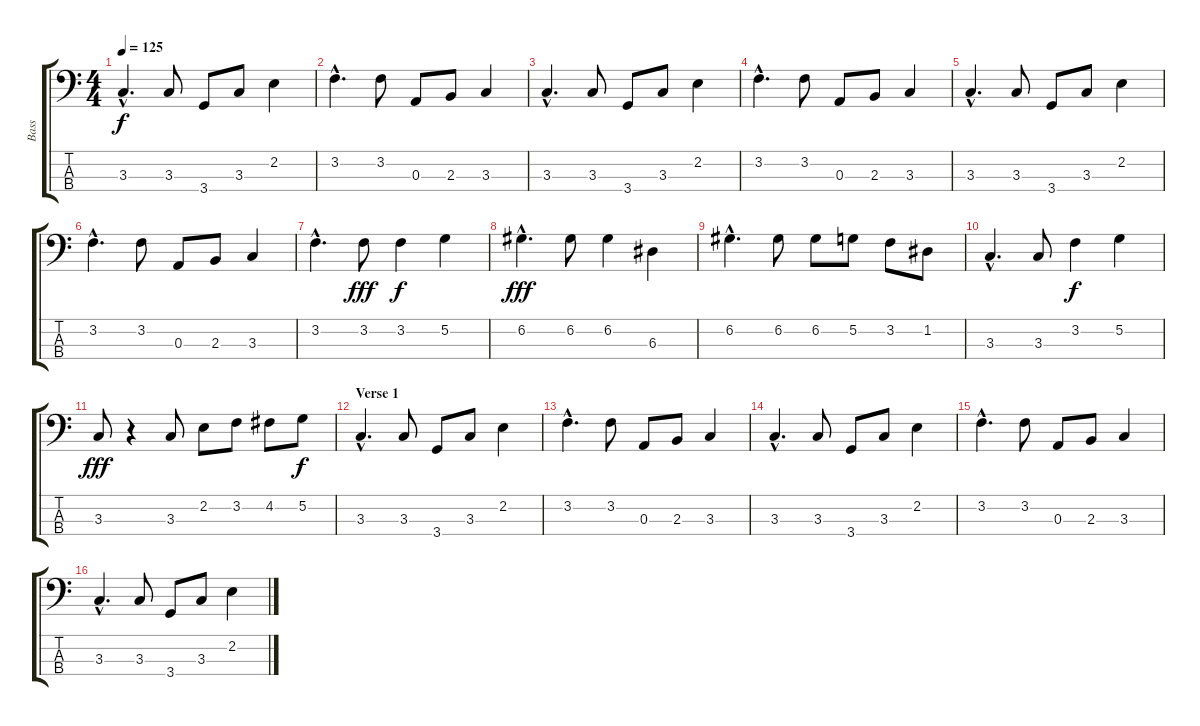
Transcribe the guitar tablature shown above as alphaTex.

\track ("Bass" "Bass") {instrument electricbassfinger}
\staff {score tabs}
\tuning (G2 D2 A1 E1) {hide}
\ts (4 4)
\tempo 125
\clef f4
\ks c
3.3{hac}.4{d dy f instrument electricbassfinger} 3.3.8 3.4.8 3.3.8 2.2.4 |
3.2{hac}.4{d} 3.2.8 0.3.8 2.3.8 3.3.4 |
3.3{hac}.4{d} 3.3.8 3.4.8 3.3.8 2.2.4 |
3.2{hac}.4{d} 3.2.8 0.3.8 2.3.8 3.3.4 |
3.3{hac}.4{d} 3.3.8 3.4.8 3.3.8 2.2.4 |
3.2{hac}.4{d} 3.2.8 0.3.8 2.3.8 3.3.4 |
3.2{hac}.4{d} 3.2.8{dy fff} 3.2.4{dy f} 5.2.4 |
6.2{hac}.4{d dy fff} 6.2.8 6.2.4 6.3.4 |
6.2{hac}.4{d} 6.2.8 6.2.8 5.2.8 3.2.8 1.2.8 |
3.3{hac}.4{d} 3.3.8 3.2.4{dy f} 5.2.4 |
3.3.8{dy fff} r.4 3.3.8 2.2.8 3.2.8 4.2.8 5.2.8{dy f} |
\section ("" "Verse 1")
3.3{hac}.4{d} 3.3.8 3.4.8 3.3.8 2.2.4 |
3.2{hac}.4{d} 3.2.8 0.3.8 2.3.8 3.3.4 |
3.3{hac}.4{d} 3.3.8 3.4.8 3.3.8 2.2.4 |
3.2{hac}.4{d} 3.2.8 0.3.8 2.3.8 3.3.4 |
3.3{hac}.4{d} 3.3.8 3.4.8 3.3.8 2.2.4
